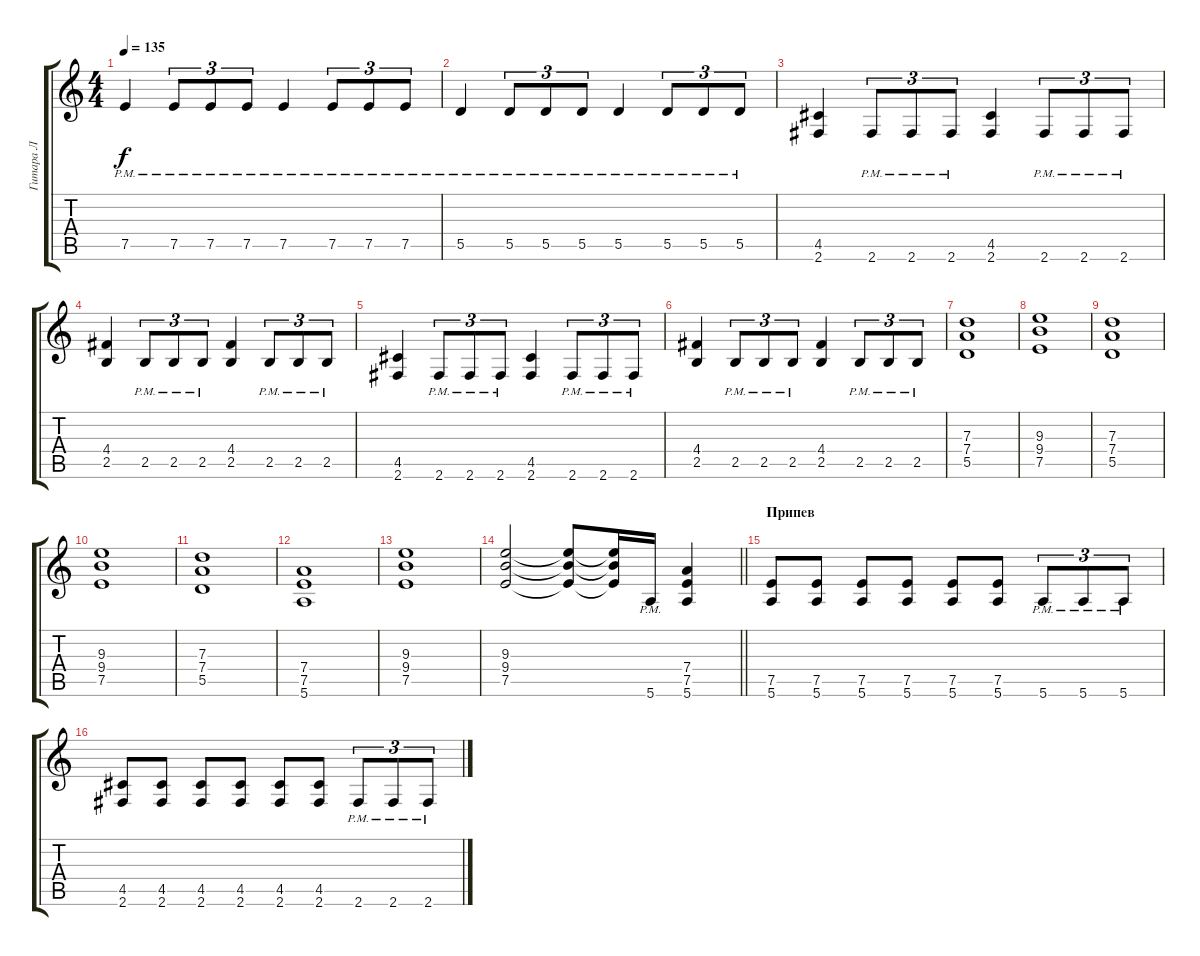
\track ("Гитара Л" "Гитара Л") {instrument distortionguitar}
\staff {score tabs}
\tuning (E4 B3 G3 D3 A2 E2) {hide}
\ts (4 4)
\tempo 135
\clef g2
\ks c
7.5{pm}.4{dy f} 7.5{pm}.8{tu (3 2)} 7.5{pm}.8{tu (3 2)} 7.5{pm}.8{tu (3 2)} 7.5{pm}.4 7.5{pm}.8{tu (3 2)} 7.5{pm}.8{tu (3 2)} 7.5{pm}.8{tu (3 2)} |
5.5{pm}.4 5.5{pm}.8{tu (3 2)} 5.5{pm}.8{tu (3 2)} 5.5{pm}.8{tu (3 2)} 5.5{pm}.4 5.5{pm}.8{tu (3 2)} 5.5{pm}.8{tu (3 2)} 5.5{pm}.8{tu (3 2)} |
(4.5 2.6).4 2.6{pm}.8{tu (3 2)} 2.6{pm}.8{tu (3 2)} 2.6{pm}.8{tu (3 2)} (4.5 2.6).4 2.6{pm}.8{tu (3 2)} 2.6{pm}.8{tu (3 2)} 2.6{pm}.8{tu (3 2)} |
(4.4 2.5).4 2.5{pm}.8{tu (3 2)} 2.5{pm}.8{tu (3 2)} 2.5{pm}.8{tu (3 2)} (4.4 2.5).4 2.5{pm}.8{tu (3 2)} 2.5{pm}.8{tu (3 2)} 2.5{pm}.8{tu (3 2)} |
(4.5 2.6).4 2.6{pm}.8{tu (3 2)} 2.6{pm}.8{tu (3 2)} 2.6{pm}.8{tu (3 2)} (4.5 2.6).4 2.6{pm}.8{tu (3 2)} 2.6{pm}.8{tu (3 2)} 2.6{pm}.8{tu (3 2)} |
(4.4 2.5).4 2.5{pm}.8{tu (3 2)} 2.5{pm}.8{tu (3 2)} 2.5{pm}.8{tu (3 2)} (4.4 2.5).4 2.5{pm}.8{tu (3 2)} 2.5{pm}.8{tu (3 2)} 2.5{pm}.8{tu (3 2)} |
(7.3 7.4 5.5).1 |
(9.3 9.4 7.5).1 |
(7.3 7.4 5.5).1 |
(9.3 9.4 7.5).1 |
(7.3 7.4 5.5).1 |
(7.4 7.5 5.6).1 |
(9.3 9.4 7.5).1 |
\barLineRight lightlight
(9.3 9.4 7.5).2 (9.3{t} 9.4{t} 7.5{t}).8 (9.3{t} 9.4{t} 7.5{t}).16 5.6{pm}.16 (7.4 7.5 5.6).4 |
\section ("" "Припев")
(7.5 5.6).8 (7.5 5.6).8 (7.5 5.6).8 (7.5 5.6).8 (7.5 5.6).8 (7.5 5.6).8 5.6{pm}.8{tu (3 2)} 5.6{pm}.8{tu (3 2)} 5.6{pm}.8{tu (3 2)} |
(4.5 2.6).8 (4.5 2.6).8 (4.5 2.6).8 (4.5 2.6).8 (4.5 2.6).8 (4.5 2.6).8 2.6{pm}.8{tu (3 2)} 2.6{pm}.8{tu (3 2)} 2.6{pm}.8{tu (3 2)}
